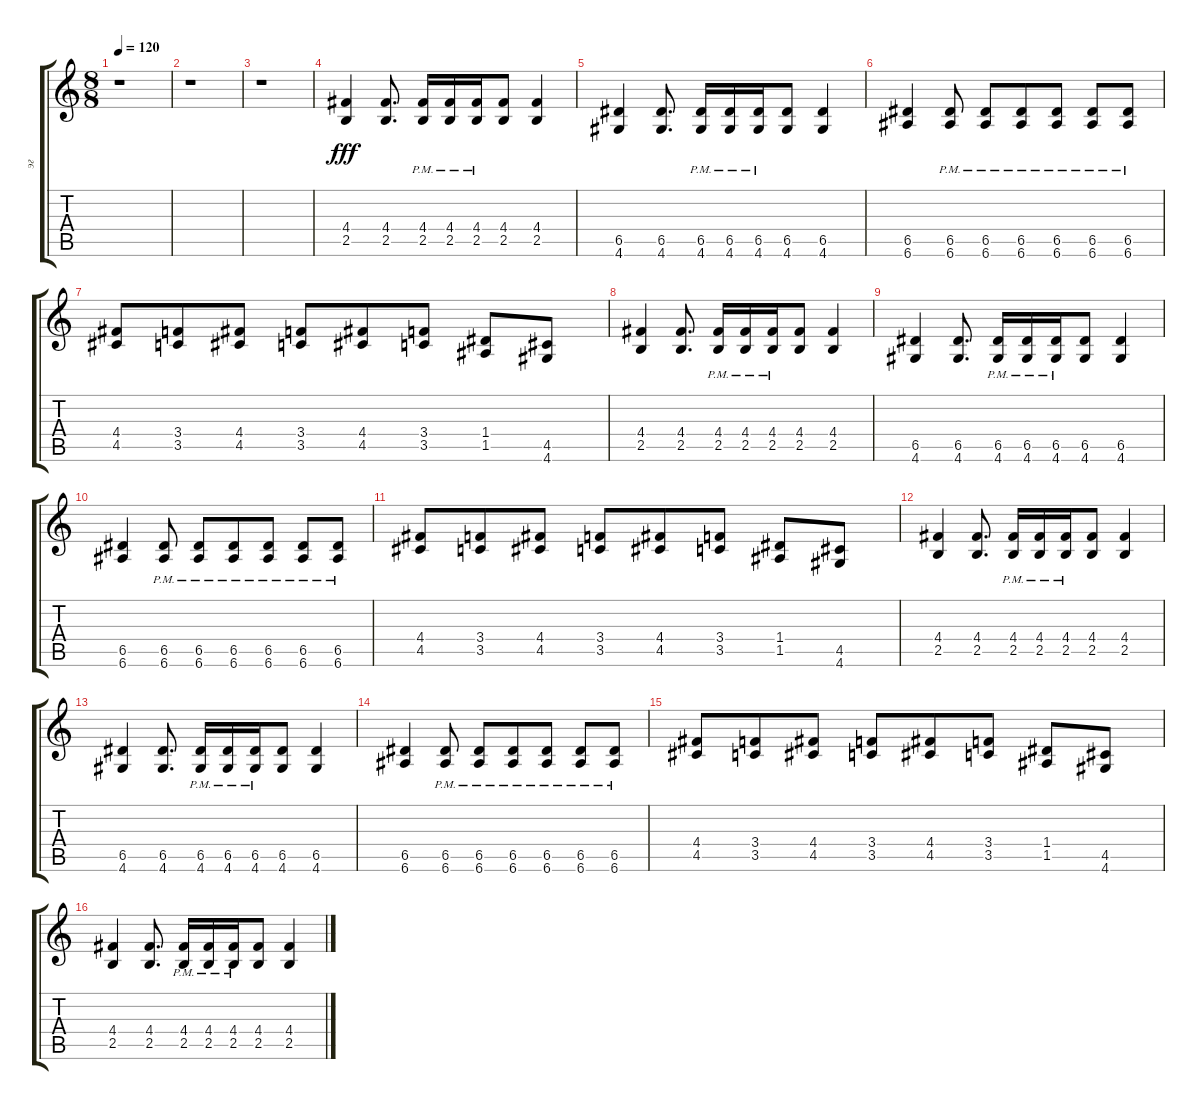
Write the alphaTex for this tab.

\track ("эг" "эг") {instrument distortionguitar}
\staff {score tabs}
\tuning (E4 B3 G3 D3 A2 E2) {hide}
\ts (8 8)
\tempo 120
\clef g2
\ks c
r.1{dy fff} |
r.1 |
r.1 |
(4.4 2.5).4 (4.4 2.5).8{d} (4.4{pm} 2.5{pm}).16 (4.4{pm} 2.5{pm}).16 (4.4{pm} 2.5{pm}).16 (4.4 2.5).8 (4.4 2.5).4 |
(6.5 4.6).4 (6.5 4.6).8{d} (6.5{pm} 4.6{pm}).16 (6.5{pm} 4.6{pm}).16 (6.5{pm} 4.6{pm}).16 (6.5 4.6).8 (6.5 4.6).4 |
(6.5 6.6).4 (6.5{pm} 6.6{pm}).8 (6.5{pm} 6.6{pm}).8 (6.5{pm} 6.6{pm}).8 (6.5{pm} 6.6{pm}).8 (6.5{pm} 6.6{pm}).8 (6.5{pm} 6.6{pm}).8 |
(4.4 4.5).8 (3.4 3.5).8 (4.4 4.5).8 (3.4 3.5).8 (4.4 4.5).8 (3.4 3.5).8 (1.4 1.5).8 (4.5 4.6).8 |
(4.4 2.5).4 (4.4 2.5).8{d} (4.4{pm} 2.5{pm}).16 (4.4{pm} 2.5{pm}).16 (4.4{pm} 2.5{pm}).16 (4.4 2.5).8 (4.4 2.5).4 |
(6.5 4.6).4 (6.5 4.6).8{d} (6.5{pm} 4.6{pm}).16 (6.5{pm} 4.6{pm}).16 (6.5{pm} 4.6{pm}).16 (6.5 4.6).8 (6.5 4.6).4 |
(6.5 6.6).4 (6.5{pm} 6.6{pm}).8 (6.5{pm} 6.6{pm}).8 (6.5{pm} 6.6{pm}).8 (6.5{pm} 6.6{pm}).8 (6.5{pm} 6.6{pm}).8 (6.5{pm} 6.6{pm}).8 |
(4.4 4.5).8 (3.4 3.5).8 (4.4 4.5).8 (3.4 3.5).8 (4.4 4.5).8 (3.4 3.5).8 (1.4 1.5).8 (4.5 4.6).8 |
(4.4 2.5).4 (4.4 2.5).8{d} (4.4{pm} 2.5{pm}).16 (4.4{pm} 2.5{pm}).16 (4.4{pm} 2.5{pm}).16 (4.4 2.5).8 (4.4 2.5).4 |
(6.5 4.6).4 (6.5 4.6).8{d} (6.5{pm} 4.6{pm}).16 (6.5{pm} 4.6{pm}).16 (6.5{pm} 4.6{pm}).16 (6.5 4.6).8 (6.5 4.6).4 |
(6.5 6.6).4 (6.5{pm} 6.6{pm}).8 (6.5{pm} 6.6{pm}).8 (6.5{pm} 6.6{pm}).8 (6.5{pm} 6.6{pm}).8 (6.5{pm} 6.6{pm}).8 (6.5{pm} 6.6{pm}).8 |
(4.4 4.5).8 (3.4 3.5).8 (4.4 4.5).8 (3.4 3.5).8 (4.4 4.5).8 (3.4 3.5).8 (1.4 1.5).8 (4.5 4.6).8 |
(4.4 2.5).4 (4.4 2.5).8{d} (4.4{pm} 2.5{pm}).16 (4.4{pm} 2.5{pm}).16 (4.4{pm} 2.5{pm}).16 (4.4 2.5).8 (4.4 2.5).4
